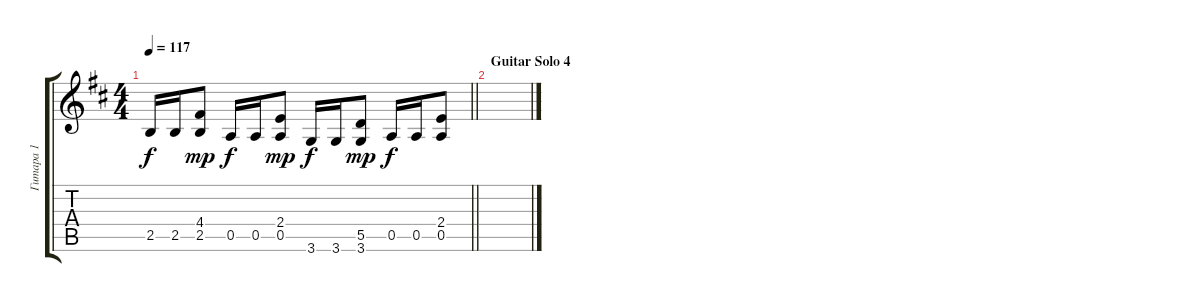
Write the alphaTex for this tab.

\track ("Гитара 1" "Гитара 1") {instrument distortionguitar}
\staff {score tabs}
\tuning (E4 B3 G3 D3 A2 E2) {hide}
\ts (4 4)
\tempo 117
\clef g2
\barLineRight lightlight
\ks bminor
2.5.16{dy f} 2.5.16 (4.4 2.5).8{dy mp} 0.5.16{dy f} 0.5.16 (2.4 0.5).8{dy mp} 3.6.16{dy f} 3.6.16 (5.5 3.6).8{dy mp} 0.5.16{dy f} 0.5.16 (2.4 0.5).8 |
\section ("" "Guitar Solo 4")
